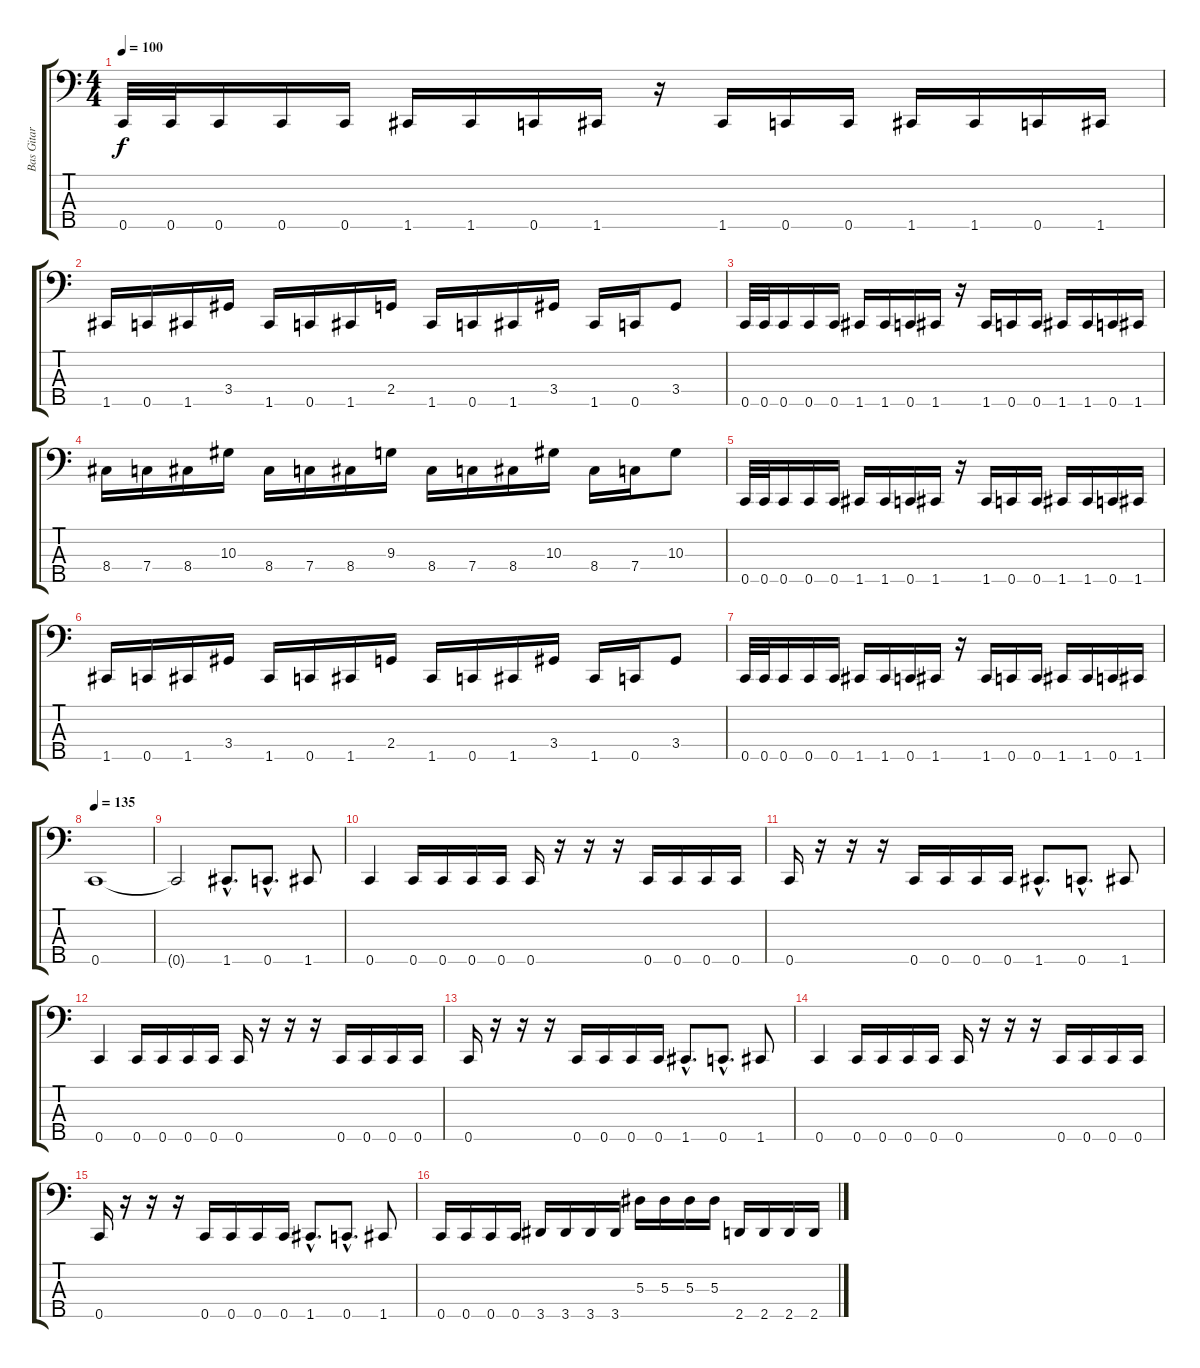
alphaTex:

\track ("Bas Gitar" "Bas Gitar") {instrument electricbasspick}
\staff {score tabs}
\tuning (Ab2 Eb2 Bb1 F1 C1) {hide}
\ts (4 4)
\tempo 100
\clef f4
\ks c
0.5.32{dy f} 0.5.32 0.5.16 0.5.16 0.5.16 1.5.16 1.5.16 0.5.16 1.5.16 r.16 1.5.16 0.5.16 0.5.16 1.5.16 1.5.16 0.5.16 1.5.16 |
1.5.16 0.5.16 1.5.16 3.4.16 1.5.16 0.5.16 1.5.16 2.4.16 1.5.16 0.5.16 1.5.16 3.4.16 1.5.16 0.5.16 3.4.8 |
0.5.32 0.5.32 0.5.16 0.5.16 0.5.16 1.5.16 1.5.16 0.5.16 1.5.16 r.16 1.5.16 0.5.16 0.5.16 1.5.16 1.5.16 0.5.16 1.5.16 |
8.4.16 7.4.16 8.4.16 10.3.16 8.4.16 7.4.16 8.4.16 9.3.16 8.4.16 7.4.16 8.4.16 10.3.16 8.4.16 7.4.16 10.3.8 |
0.5.32 0.5.32 0.5.16 0.5.16 0.5.16 1.5.16 1.5.16 0.5.16 1.5.16 r.16 1.5.16 0.5.16 0.5.16 1.5.16 1.5.16 0.5.16 1.5.16 |
1.5.16 0.5.16 1.5.16 3.4.16 1.5.16 0.5.16 1.5.16 2.4.16 1.5.16 0.5.16 1.5.16 3.4.16 1.5.16 0.5.16 3.4.8 |
0.5.32 0.5.32 0.5.16 0.5.16 0.5.16 1.5.16 1.5.16 0.5.16 1.5.16 r.16 1.5.16 0.5.16 0.5.16 1.5.16 1.5.16 0.5.16 1.5.16 |
\section ("" "")
\tempo 135
0.5.1 |
0.5{t}.2 1.5{hac}.8{d} 0.5{hac}.8{d} 1.5.8 |
0.5.4 0.5.16 0.5.16 0.5.16 0.5.16 0.5.16 r.16 r.16 r.16 0.5.16 0.5.16 0.5.16 0.5.16 |
0.5.16 r.16 r.16 r.16 0.5.16 0.5.16 0.5.16 0.5.16 1.5{hac}.8{d} 0.5{hac}.8{d} 1.5.8 |
0.5.4 0.5.16 0.5.16 0.5.16 0.5.16 0.5.16 r.16 r.16 r.16 0.5.16 0.5.16 0.5.16 0.5.16 |
0.5.16 r.16 r.16 r.16 0.5.16 0.5.16 0.5.16 0.5.16 1.5{hac}.8{d} 0.5{hac}.8{d} 1.5.8 |
0.5.4 0.5.16 0.5.16 0.5.16 0.5.16 0.5.16 r.16 r.16 r.16 0.5.16 0.5.16 0.5.16 0.5.16 |
0.5.16 r.16 r.16 r.16 0.5.16 0.5.16 0.5.16 0.5.16 1.5{hac}.8{d} 0.5{hac}.8{d} 1.5.8 |
0.5.16 0.5.16 0.5.16 0.5.16 3.5.16 3.5.16 3.5.16 3.5.16 5.3.16 5.3.16 5.3.16 5.3.16 2.5.16 2.5.16 2.5.16 2.5.16
